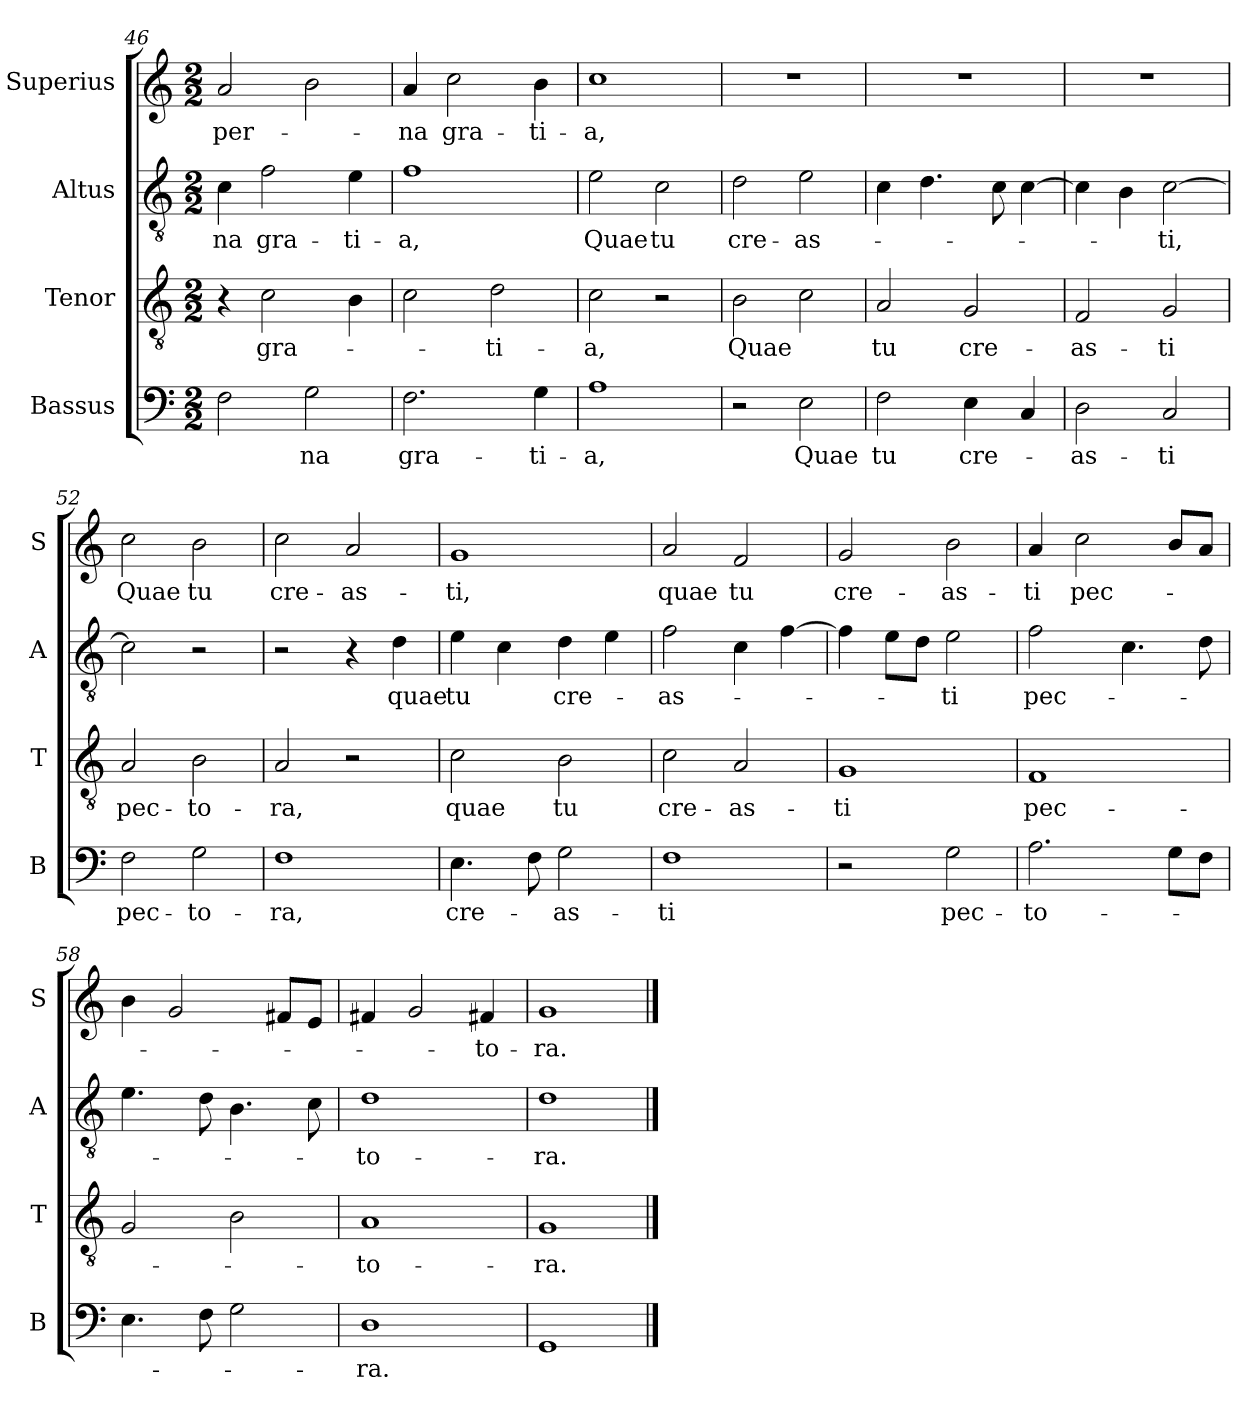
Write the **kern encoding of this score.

**kern	**text	**kern	**text	**kern	**text	**kern	**text
*part4	*part4	*part3	*part3	*part2	*part2	*part1	*part1
*staff4	*staff4	*staff3	*staff3	*staff2	*staff2	*staff1	*staff1
*I"Bassus	*	*I"Tenor	*	*I"Altus	*	*I"Superius	*
*I'B	*	*I'T	*	*I'A	*	*I'S	*
*clefF4	*	*clefGv2	*	*clefGv2	*	*clefG2	*
*k[]	*	*k[]	*	*k[]	*	*k[]	*
*M2/2	*	*M2/2	*	*M2/2	*	*M2/2	*
=46	=46	=46	=46	=46	=46	=46	=46
2F	.	4r	.	4c	-na	2a	-per-
.	.	2c	gra-	2f	gra-	.	.
2G	-na	.	.	.	.	2b	.
.	.	4B	.	4e	-ti-	.	.
=47	=47	=47	=47	=47	=47	=47	=47
2.F	gra-	2c	.	1f	-a,	4a	-na
.	.	.	.	.	.	2cc	gra-
.	.	2d	-ti-	.	.	.	.
4G	-ti-	.	.	.	.	4b	-ti-
=48	=48	=48	=48	=48	=48	=48	=48
1A	-a,	2c	-a,	2e	Quae	1cc	-a,
.	.	2r	.	2c	tu	.	.
=49	=49	=49	=49	=49	=49	=49	=49
2r	.	2B	Quae	2d	cre-	1r	.
2E	Quae	2c	.	2e	-as-	.	.
=50	=50	=50	=50	=50	=50	=50	=50
2F	tu	2A	tu	4c	.	1r	.
.	.	.	.	4.d	.	.	.
4E	cre-	2G	cre-	.	.	.	.
.	.	.	.	8c	.	.	.
4C	.	.	.	[4c	.	.	.
=51	=51	=51	=51	=51	=51	=51	=51
2D	-as-	2F	-as-	4c]	.	1r	.
.	.	.	.	4B	.	.	.
2C	-ti	2G	-ti	[2c	-ti,	.	.
=52	=52	=52	=52	=52	=52	=52	=52
!	!LO:LY:i	!	!LO:LY:i	!	!	!	!
2F	pec-	2A	pec-	2c]	.	2cc	Quae
!	!LO:LY:i	!	!LO:LY:i	!	!	!	!
2G	-to-	2B	-to-	2r	.	2b	tu
=53	=53	=53	=53	=53	=53	=53	=53
!	!LO:LY:i	!	!LO:LY:i	!	!	!	!
1F	-ra,	2A	-ra,	2r	.	2cc	cre-
.	.	2r	.	4r	.	2a	-as-
!	!	!	!	!	!LO:LY:i	!	!
.	.	.	.	4d	quae	.	.
=54	=54	=54	=54	=54	=54	=54	=54
!	!LO:LY:i	!	!	!	!LO:LY:i	!	!
4.E	cre-	2c	quae	4e	tu	1g	-ti,
.	.	.	.	4c	.	.	.
8F	.	.	.	.	.	.	.
!	!LO:LY:i	!	!	!	!LO:LY:i	!	!
2G	-as-	2B	tu	4d	cre-	.	.
.	.	.	.	4e	.	.	.
=55	=55	=55	=55	=55	=55	=55	=55
!	!LO:LY:i	!	!	!	!LO:LY:i	!	!LO:LY:i
1F	-ti	2c	cre-	2f	-as-	2a	quae
!	!	!	!	!	!	!	!LO:LY:i
.	.	2A	-as-	4c	.	2f	tu
.	.	.	.	[4f	.	.	.
=56	=56	=56	=56	=56	=56	=56	=56
!	!	!	!	!	!	!	!LO:LY:i
2r	.	1G	-ti	4f]	.	2g	cre-
.	.	.	.	8eL	.	.	.
.	.	.	.	8dJ	.	.	.
!	!	!	!	!	!LO:LY:i	!	!LO:LY:i
2G	pec-	.	.	2e	-ti	2b	-as-
=57	=57	=57	=57	=57	=57	=57	=57
!	!	!	!	!	!	!	!LO:LY:i
2.A	-to-	1F	pec-	2f	pec-	4a	-ti
.	.	.	.	.	.	2cc	pec-
.	.	.	.	4.c	.	.	.
8GL	.	.	.	.	.	8bL	.
8FJ	.	.	.	8d	.	8aJ	.
=58	=58	=58	=58	=58	=58	=58	=58
4.E	.	2G	.	4.e	.	4b	.
.	.	.	.	.	.	2g	.
8F	.	.	.	8d	.	.	.
2G	.	2B	.	4.B	.	.	.
.	.	.	.	.	.	8f#iL	.
.	.	.	.	8c	.	8eJ	.
=59	=59	=59	=59	=59	=59	=59	=59
1D	-ra.	1A	-to-	1d	-to-	4f#X	.
.	.	.	.	.	.	2g	.
.	.	.	.	.	.	4f#X	-to-
=60	=60	=60	=60	=60	=60	=60	=60
1GG	.	1G	-ra.	1d	-ra.	1g	-ra.
==	==	==	==	==	==	==	==
*-	*-	*-	*-	*-	*-	*-	*-
